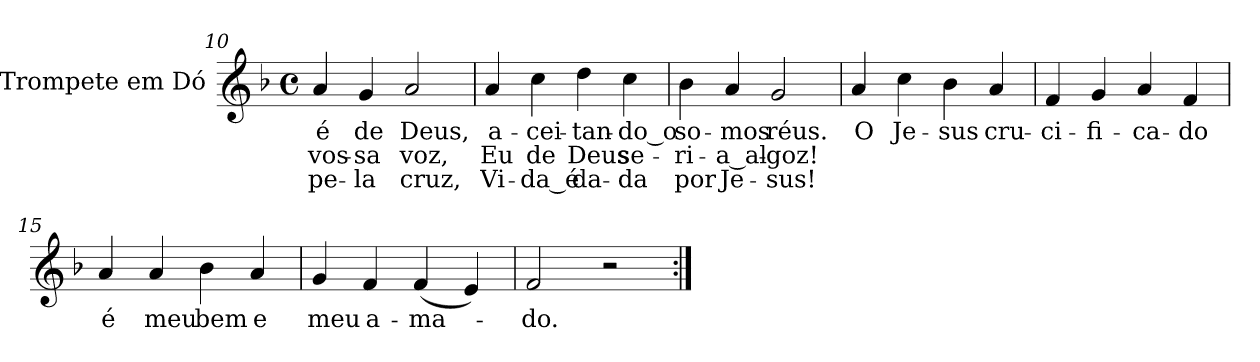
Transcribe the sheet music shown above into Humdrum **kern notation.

**kern	**text	**text	**text
*part1	*part1	*part1	*part1
*staff1	*staff1	*staff1	*staff1
*I"Trompete em Dó	*	*	*
*clefG2	*	*	*
*k[b-]	*	*	*
*F:	*	*	*
*M4/4	*	*	*
*met(c)	*	*	*
=10	=10	=10	=10
!	!LO:LY:b:color=#000000	!LO:LY:b:color=#000000	!LO:LY:b:color=#000000
4ai/	é	vos-	pe-
!	!LO:LY:b:color=#000000	!LO:LY:b:color=#000000	!LO:LY:b:color=#000000
4gi/	de	-sa	-la
!	!LO:LY:b:color=#000000	!LO:LY:b:color=#000000	!LO:LY:b:color=#000000
2ai/	Deus,	voz,	cruz,
=11	=11	=11	=11
!	!LO:LY:b:color=#000000	!LO:LY:b:color=#000000	!LO:LY:b:color=#000000
4ai/	a-	Eu	Vi-
!	!LO:LY:b:color=#000000	!LO:LY:b:color=#000000	!LO:LY:b:color=#000000
4cci\	-cei-	de	-da_é
!	!LO:LY:b:color=#000000	!LO:LY:b:color=#000000	!LO:LY:b:color=#000000
4ddi\	-tan-	Deus	da-
!	!LO:LY:b:color=#000000	!LO:LY:b:color=#000000	!LO:LY:b:color=#000000
4cci\	-do_o	se-	-da
=12	=12	=12	=12
!	!LO:LY:b:color=#000000	!LO:LY:b:color=#000000	!LO:LY:b:color=#000000
4b-i\	so-	-ri-	por
!	!LO:LY:b:color=#000000	!LO:LY:b:color=#000000	!LO:LY:b:color=#000000
4ai/	-mos	-a_al-	Je-
!	!LO:LY:b:color=#000000	!LO:LY:b:color=#000000	!LO:LY:b:color=#000000
2gi/	réus.	-goz!	-sus!
!!LO:LB:g=z
=13	=13	=13	=13
!	!LO:LY:b:color=#000000	!	!
4ai/	O	.	.
!	!LO:LY:b:color=#000000	!	!
4cci\	Je-	.	.
!	!LO:LY:b:color=#000000	!	!
4b-i\	-sus	.	.
!	!LO:LY:b:color=#000000	!	!
4ai/	cru-	.	.
=14	=14	=14	=14
!	!LO:LY:b:color=#000000	!	!
4fi/	-ci-	.	.
!	!LO:LY:b:color=#000000	!	!
4gi/	-fi-	.	.
!	!LO:LY:b:color=#000000	!	!
4ai/	-ca-	.	.
!	!LO:LY:b:color=#000000	!	!
4fi/	-do	.	.
=15	=15	=15	=15
!	!LO:LY:b:color=#000000	!	!
4ai/	é	.	.
!	!LO:LY:b:color=#000000	!	!
4ai/	meu	.	.
!	!LO:LY:b:color=#000000	!	!
4b-i\	bem	.	.
!	!LO:LY:b:color=#000000	!	!
4ai/	e	.	.
=16	=16	=16	=16
!	!LO:LY:b:color=#000000	!	!
4gi/	meu	.	.
!	!LO:LY:b:color=#000000	!	!
4fi/	a-	.	.
!	!LO:LY:b:color=#000000	!	!
(4fi/	-ma-	.	.
4ei/)	.	.	.
=17	=17	=17	=17
!	!LO:LY:b:color=#000000	!	!
2fi/	-do.	.	.
2r	.	.	.
=:|!	=:|!	=:|!	=:|!
*-	*-	*-	*-
